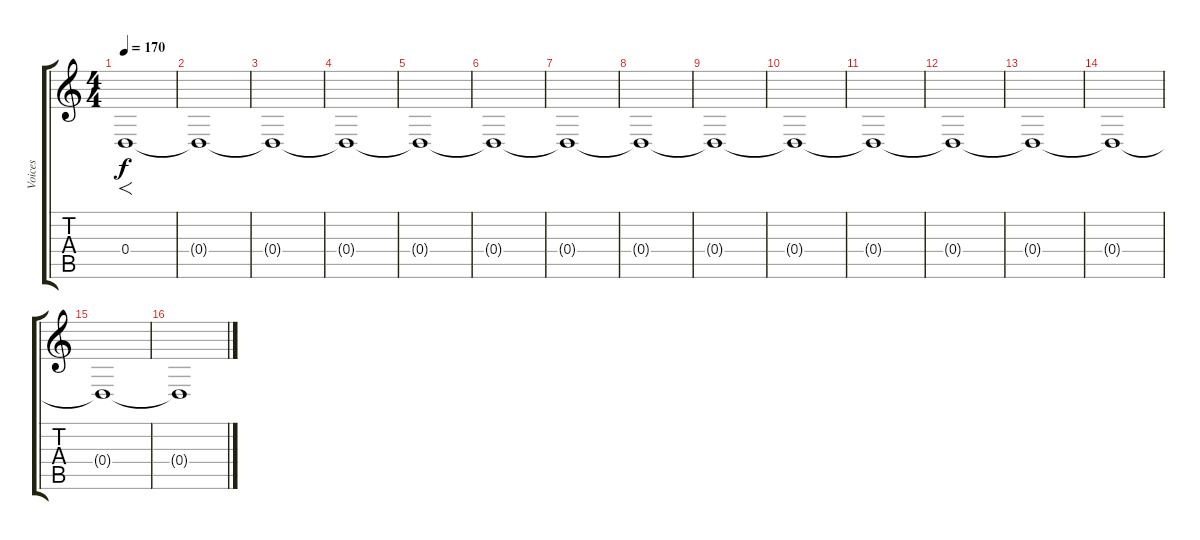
\track ("Voices" "Voices") {instrument stringensemble1}
\staff {score tabs}
\tuning (E4 B3 G3 D3 A2 E2) {hide}
\ts (4 4)
\tempo 170
\clef g2
\ks c
0.4.1{f dy f balance 8 instrument stringensemble1} |
0.4{t}.1 |
0.4{t}.1 |
0.4{t}.1 |
0.4{t}.1 |
0.4{t}.1 |
0.4{t}.1 |
0.4{t}.1 |
0.4{t}.1 |
0.4{t}.1 |
0.4{t}.1 |
0.4{t}.1 |
0.4{t}.1 |
0.4{t}.1 |
0.4{t}.1 |
0.4{t}.1
